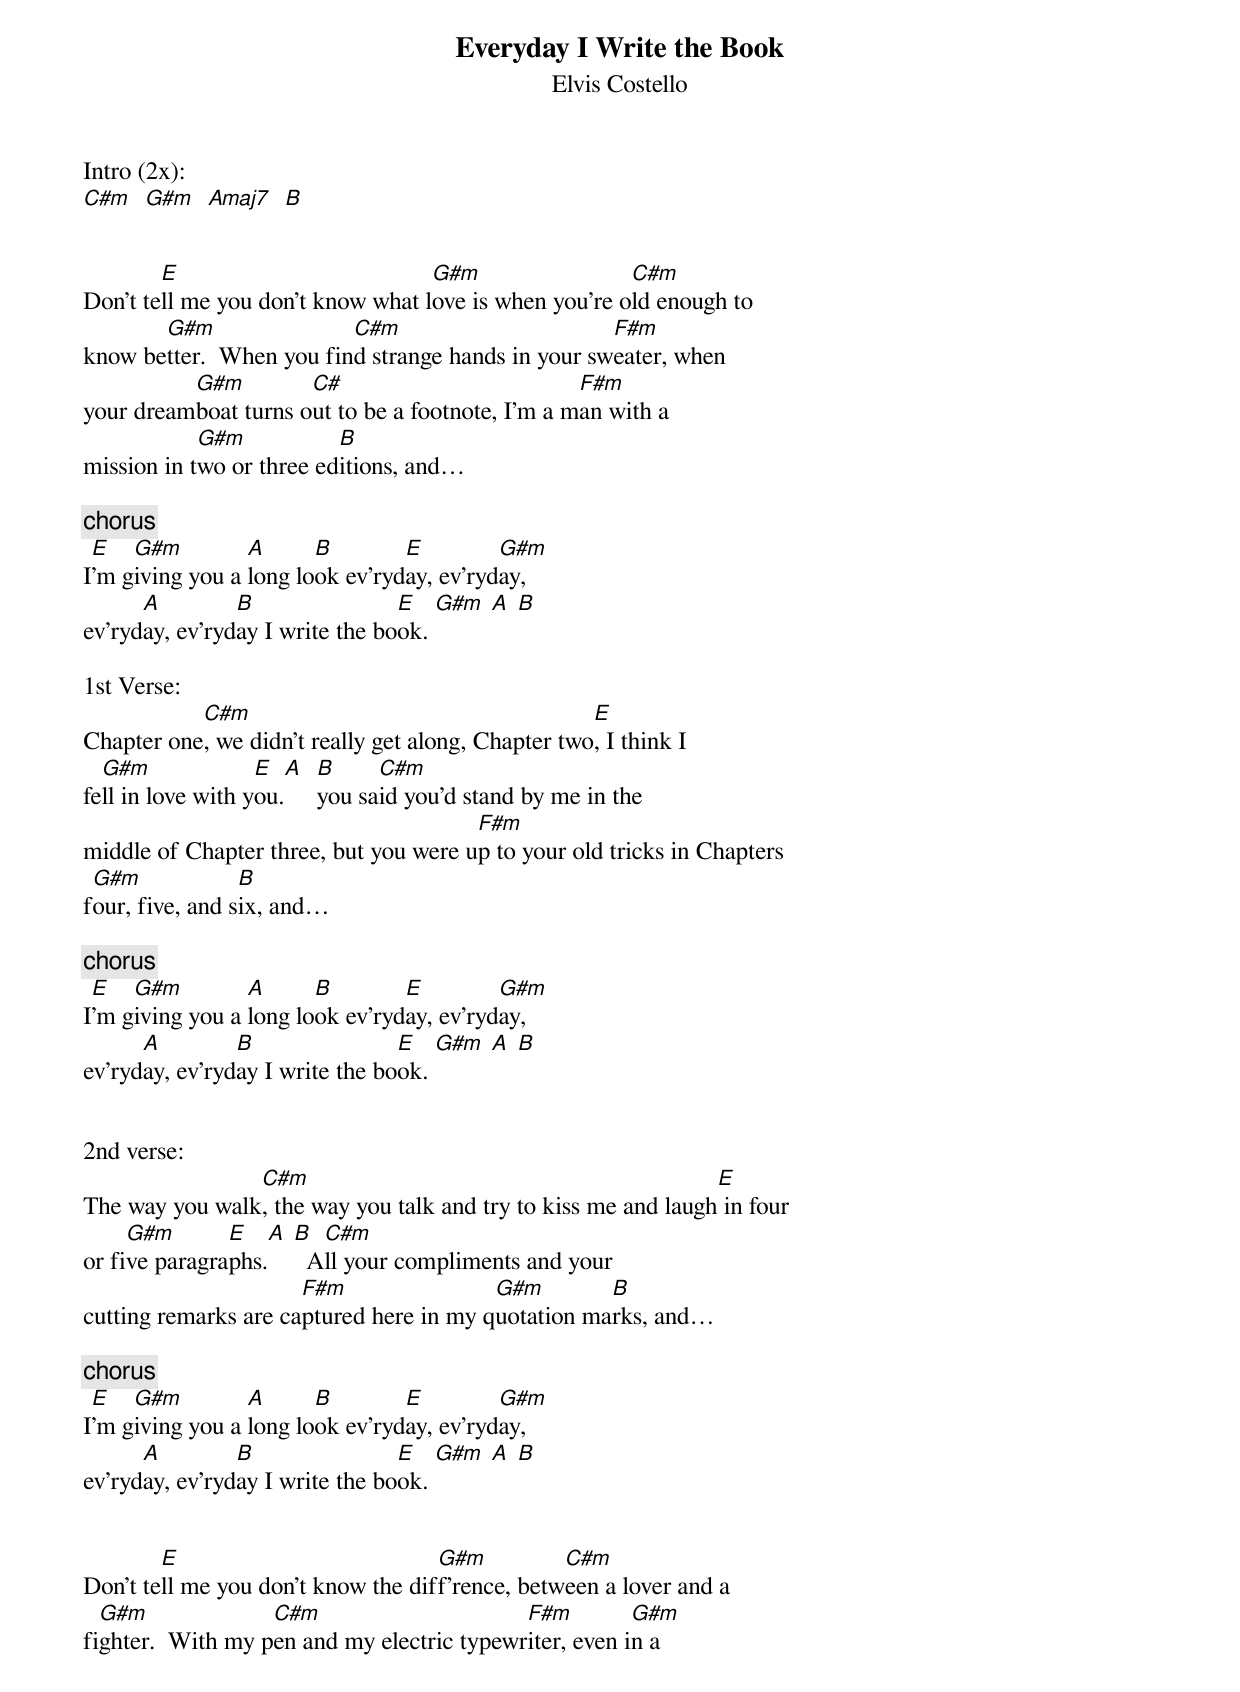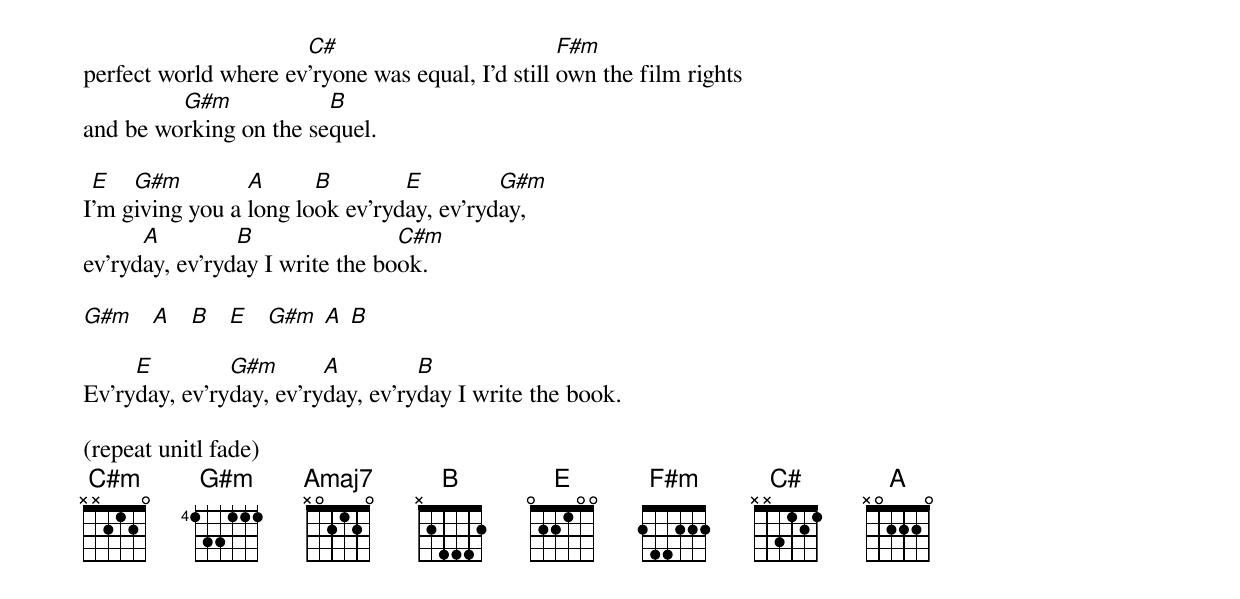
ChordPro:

{t: Everyday I Write the Book}
{st: Elvis Costello}


Intro (2x):
[C#m]		[G#m]		[Amaj7]		[B]


Don't te[E]ll me you don't know what l[G#m]ove is when you're o[C#m]ld enough to
know be[G#m]tter.  When you fin[C#m]d strange hands in your sw[F#m]eater, when
your dream[G#m]boat turns o[C#]ut to be a footnote, I'm a m[F#m]an with a
mission in t[G#m]wo or three ed[B]itions, and…

{c:chorus}
I[E]'m g[G#m]iving you a [A]long lo[B]ok ev'ryd[E]ay, ev'ryd[G#m]ay,
ev'ryd[A]ay, ev'ryd[B]ay I write the bo[E]ok. [G#m]	[A]	[B]

1st Verse:
Chapter one[C#m], we didn't really get along, Chapter two[E], I think I
fe[G#m]ll in love with y[E]ou.[A]  [B]you sa[C#m]id you'd stand by me in the
middle of Chapter three, but you were u[F#m]p to your old tricks in Chapters
f[G#m]our, five, and s[B]ix, and…

{c:chorus}
I[E]'m g[G#m]iving you a [A]long lo[B]ok ev'ryd[E]ay, ev'ryd[G#m]ay,
ev'ryd[A]ay, ev'ryd[B]ay I write the bo[E]ok. [G#m]	[A]	[B]


2nd verse:
The way you walk[C#m], the way you talk and try to kiss me and laugh[E] in four
or fi[G#m]ve paragra[E]phs.[A]	[B]  A[C#m]ll your compliments and your
cutting remarks are ca[F#m]ptured here in my q[G#m]uotation ma[B]rks, and…

{c:chorus}
I[E]'m g[G#m]iving you a [A]long lo[B]ok ev'ryd[E]ay, ev'ryd[G#m]ay,
ev'ryd[A]ay, ev'ryd[B]ay I write the bo[E]ok. [G#m]	[A]	[B]


Don't te[E]ll me you don't know the dif[G#m]f'rence, betw[C#m]een a lover and a
fi[G#m]ghter.  With my p[C#m]en and my electric typewr[F#m]iter, even i[G#m]n a
perfect world where ev[C#]'ryone was equal, I'd still [F#m]own the film rights
and be wo[G#m]rking on the se[B]quel.

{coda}
I[E]'m g[G#m]iving you a [A]long lo[B]ok ev'ryd[E]ay, ev'ryd[G#m]ay,
ev'ryd[A]ay, ev'ryd[B]ay I write the bo[C#m]ok.

[G#m] 	 [A] 	 [B]  	[E] 	 [G#m]	[A]	[B]

Ev'ry[E]day, ev'ry[G#m]day, ev'ry[A]day, ev'ry[B]day I write the book.

(repeat unitl fade)
